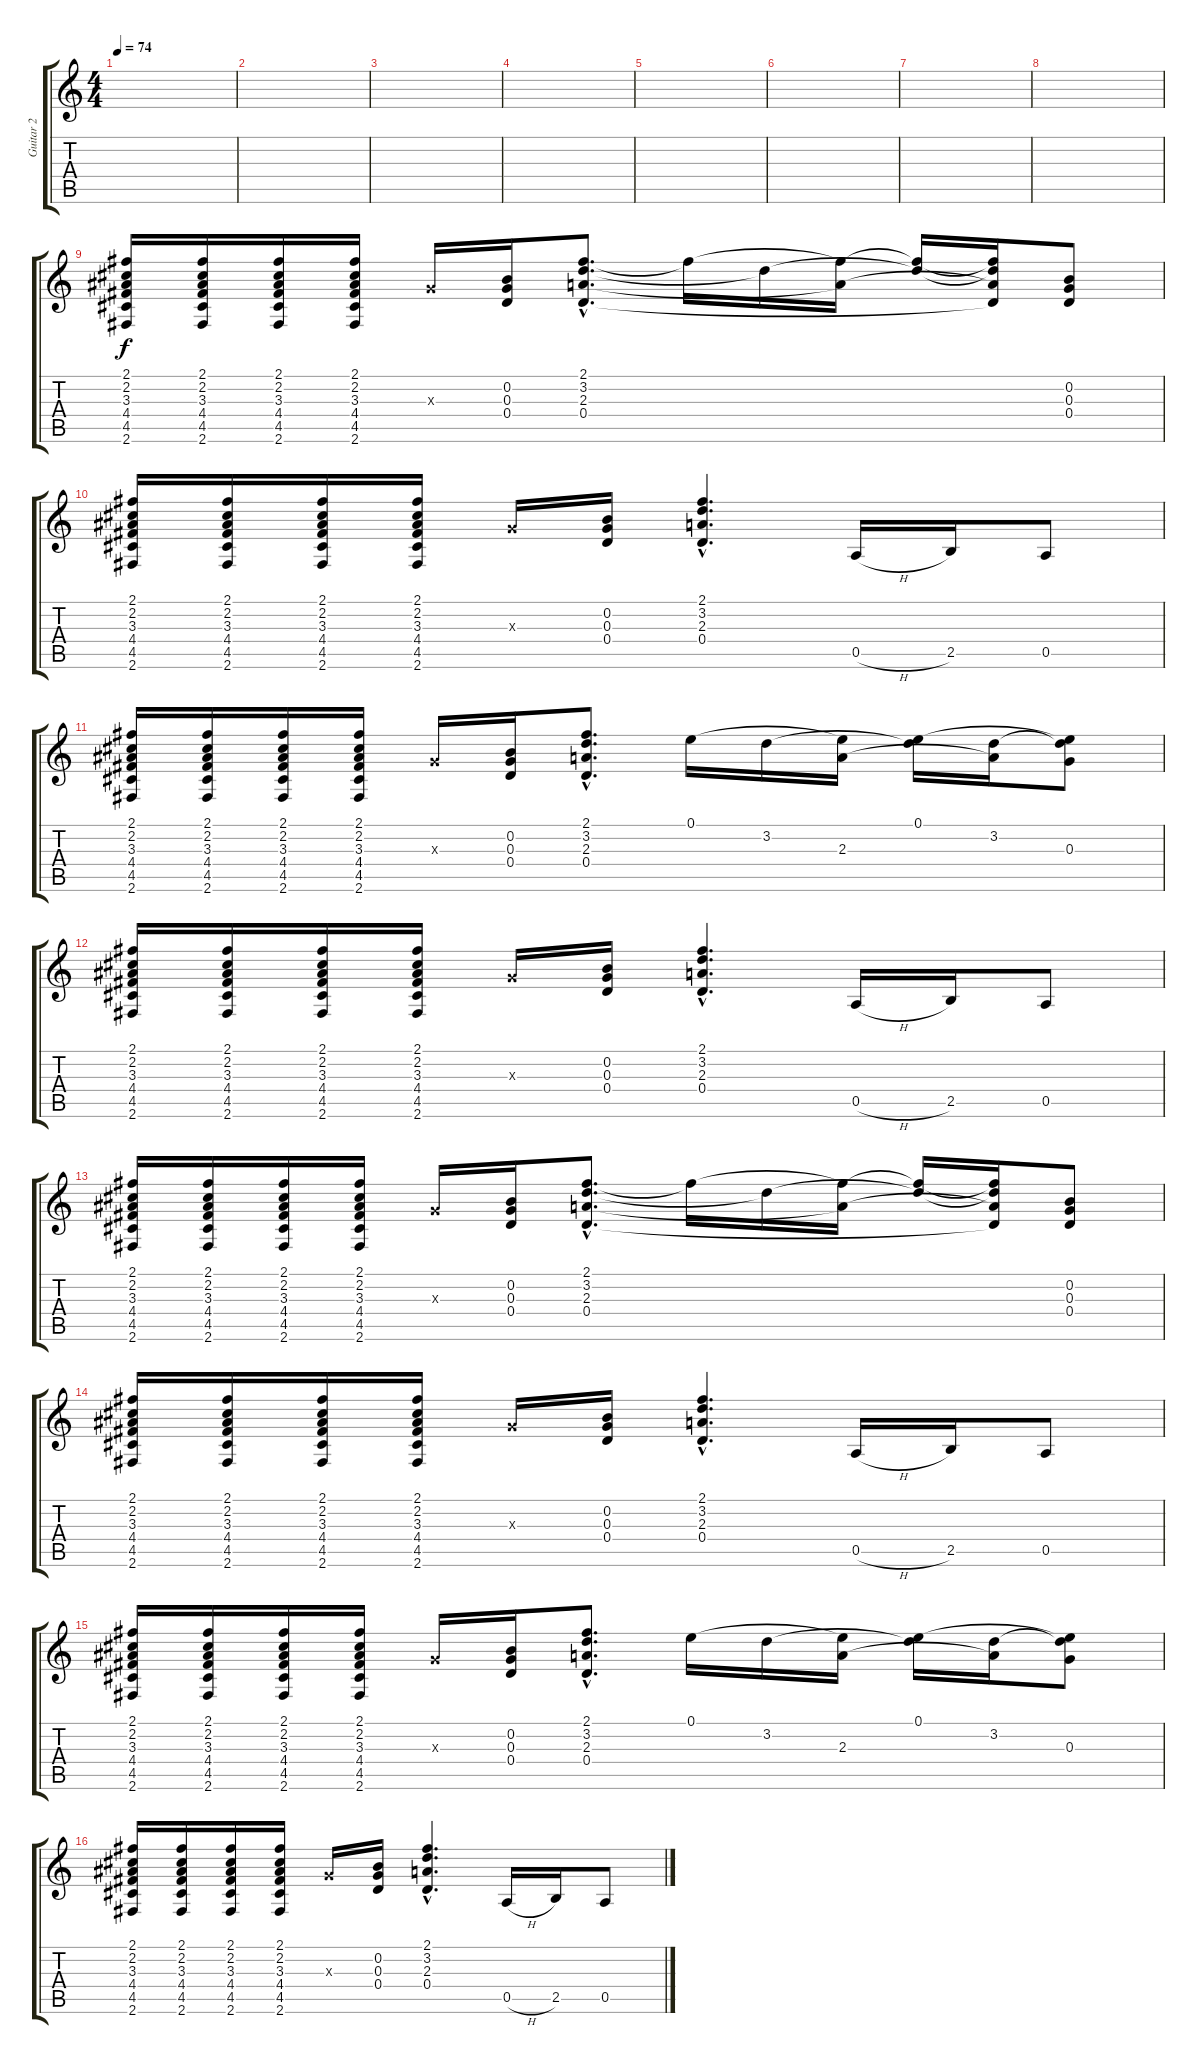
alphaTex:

\track ("Guitar 2" "Guitar 2") {instrument acousticguitarsteel}
\staff {score tabs}
\tuning (E4 B3 G3 D3 A2 E2) {hide}
\ts (4 4)
\tempo 74
\clef g2
\ks c
|
|
|
|
|
|
|
|
(2.1 2.2 3.3 4.4 4.5 2.6).16 (2.1 2.2 3.3 4.4 4.5 2.6).16 (2.1 2.2 3.3 4.4 4.5 2.6).16 (2.1 2.2 3.3 4.4 4.5 2.6).16 0.3{x}.16 (0.2 0.3 0.4).16 (2.1{hac} 3.2{hac} 2.3{hac} 0.4{hac}).8{d} 2.1{t}.16 3.2{t}.16 (2.1{t} 2.3{t}).16 (2.1{t} 3.2{t}).16 (2.1{t} 3.2{t} 2.3{t} 0.4{t}).16 (0.2 0.3 0.4).8 |
(2.1 2.2 3.3 4.4 4.5 2.6).16 (2.1 2.2 3.3 4.4 4.5 2.6).16 (2.1 2.2 3.3 4.4 4.5 2.6).16 (2.1 2.2 3.3 4.4 4.5 2.6).16 0.3{x}.16 (0.2 0.3 0.4).16 (2.1{hac} 3.2{hac} 2.3{hac} 0.4{hac}).4{d} 0.5{h}.16 2.5.16 0.5.8 |
(2.1 2.2 3.3 4.4 4.5 2.6).16 (2.1 2.2 3.3 4.4 4.5 2.6).16 (2.1 2.2 3.3 4.4 4.5 2.6).16 (2.1 2.2 3.3 4.4 4.5 2.6).16 0.3{x}.16 (0.2 0.3 0.4).16 (2.1{hac} 3.2{hac} 2.3{hac} 0.4{hac}).8{d} 0.1.16 3.2.16 (0.1{t} 2.3).16 (0.1 3.2{t}).16 (3.2 2.3{t}).16 (0.1{t} 3.2{t} 0.3).8 |
(2.1 2.2 3.3 4.4 4.5 2.6).16 (2.1 2.2 3.3 4.4 4.5 2.6).16 (2.1 2.2 3.3 4.4 4.5 2.6).16 (2.1 2.2 3.3 4.4 4.5 2.6).16 0.3{x}.16 (0.2 0.3 0.4).16 (2.1{hac} 3.2{hac} 2.3{hac} 0.4{hac}).4{d} 0.5{h}.16 2.5.16 0.5.8 |
(2.1 2.2 3.3 4.4 4.5 2.6).16 (2.1 2.2 3.3 4.4 4.5 2.6).16 (2.1 2.2 3.3 4.4 4.5 2.6).16 (2.1 2.2 3.3 4.4 4.5 2.6).16 0.3{x}.16 (0.2 0.3 0.4).16 (2.1{hac} 3.2{hac} 2.3{hac} 0.4{hac}).8{d} 2.1{t}.16 3.2{t}.16 (2.1{t} 2.3{t}).16 (2.1{t} 3.2{t}).16 (2.1{t} 3.2{t} 2.3{t} 0.4{t}).16 (0.2 0.3 0.4).8 |
(2.1 2.2 3.3 4.4 4.5 2.6).16 (2.1 2.2 3.3 4.4 4.5 2.6).16 (2.1 2.2 3.3 4.4 4.5 2.6).16 (2.1 2.2 3.3 4.4 4.5 2.6).16 0.3{x}.16 (0.2 0.3 0.4).16 (2.1{hac} 3.2{hac} 2.3{hac} 0.4{hac}).4{d} 0.5{h}.16 2.5.16 0.5.8 |
(2.1 2.2 3.3 4.4 4.5 2.6).16 (2.1 2.2 3.3 4.4 4.5 2.6).16 (2.1 2.2 3.3 4.4 4.5 2.6).16 (2.1 2.2 3.3 4.4 4.5 2.6).16 0.3{x}.16 (0.2 0.3 0.4).16 (2.1{hac} 3.2{hac} 2.3{hac} 0.4{hac}).8{d} 0.1.16 3.2.16 (0.1{t} 2.3).16 (0.1 3.2{t}).16 (3.2 2.3{t}).16 (0.1{t} 3.2{t} 0.3).8 |
(2.1 2.2 3.3 4.4 4.5 2.6).16 (2.1 2.2 3.3 4.4 4.5 2.6).16 (2.1 2.2 3.3 4.4 4.5 2.6).16 (2.1 2.2 3.3 4.4 4.5 2.6).16 0.3{x}.16 (0.2 0.3 0.4).16 (2.1{hac} 3.2{hac} 2.3{hac} 0.4{hac}).4{d} 0.5{h}.16 2.5.16 0.5.8
